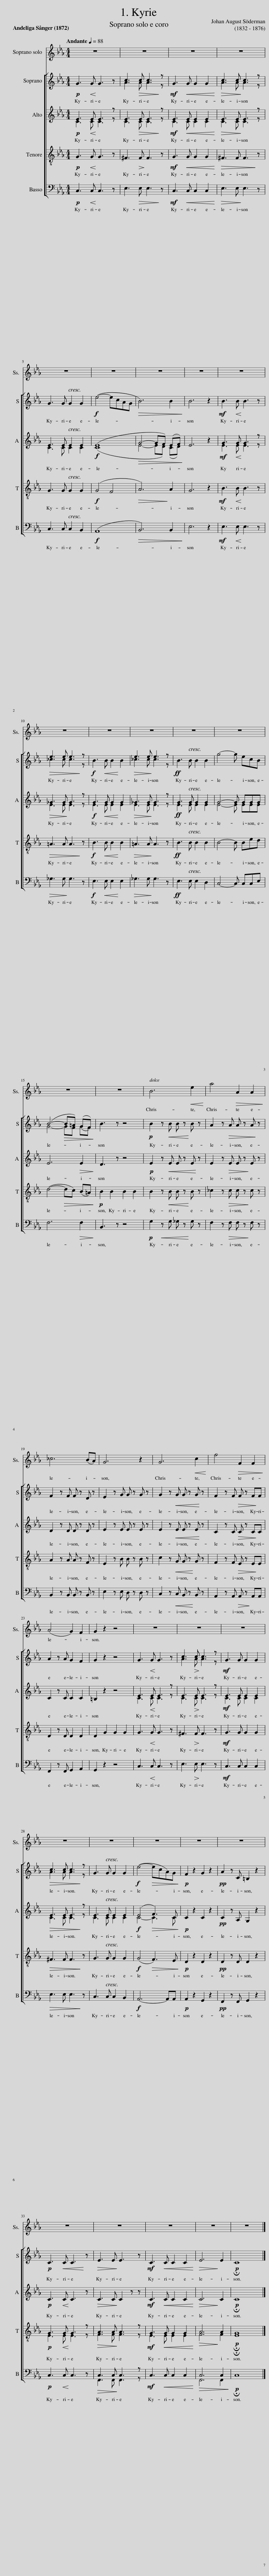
X:1
%%score 1 [ ( 2 3 ) ( 4 5 ) ( 6 7 ) ( 8 9 ) ]
L:1/8
Q:1/4=88
M:4/4
I:linebreak $
K:Cmin
V:1 treble
V:2 treble
V:3 treble
V:4 treble
V:5 treble
V:6 treble-8
V:7 treble-8
V:8 bass
V:9 bass
V:1
 z8 | z8 | z8 | z8 |$ z8 | %5
 z8 | z8 | z8 | z8 |$ z8 | %10
 z8 | z8 | z8 | z8 |$ z8 | %15
 z8 | B6!<(! e2!<)! | a4!>(! A2 A2!>)! |$ _c6 (BA) | G6 z2 | %20
 G6!<(! c2!<)! | f4!>(! F2 F2!>)! |$ (A4 G2) F2 | G2 z2 z4 | z8 | %25
 z8 | z8 |$ z8 | z8 | z8 | %30
 z8 | z8 |$ z8 | z8 | z8 | %35
 z8 | z8 |] %37
V:2
!p! G3!<(! G!<)! G3 z | c3!>(! c c3!>)! z |!mf! G3!<(! G G2 G2!<)! |!>(! c3 c!>)! c3 z |$ G3 G G2 G2 | %5
!f! (e4- ecAG |!>(! B6) B2!>)! | B6 z2 |!mf! B3!<(! B!<)! B3 z |$!>(! e3 e e3!>)! z | %10
!f! B3!<(! B B2!<)! B2 |!>(! e3 e!>)! e3 z |!ff! B3 B B2 B2 | g4- g ecB |$ (B4-!>(! B=A) ((GF))!>)! | %15
 B3 z z4 |!p! B2 z!<(! B B z!<)! B z | A2 z!>(! A A z A!>)! z |$ F2 z F F z D z | E2 z G G z G z | %20
 G2 z!<(! G G z G!<)! z | F2 z F!>(! F z F!>)!F |$ A2 z A G2 F2 | G2 z2 z4 | G3!<(! G!<)! G3 z | %25
 c3!>(! c!>)! c3 z |!mf! G3 G G2 G2 |$!>(! c3 c c3!>)! z | G3 G G2 G2 |!f! (e4-!>(! ecA)G!>)! | %30
!p! F2 z2 G2 z2 |!pp! A2 z C =B,2 z2 |$!p! C3!<(! C C3!<)! z |!>(! E3 E!>)! E3 z |!mf! C3!<(! C C2 C2!<)! | %35
!>(! E6!>)! E2 |!p! !fermata!C8 |] %37
V:3
 x8 | A3 A A3 z | x8 | A3 A A3 z |$ x8 | %5
 x8 | x8 | x8 | x8 |$ _c3 c c3 z | %10
 x8 | _c3 c c3 z | x8 | x8 |$ G4- GF GF | %15
 x8 | x8 | x8 |$ x8 | x8 | %20
 x8 | x8 |$ x8 | x8 | x8 | %25
 A3 A A3 z | x8 |$ A3 A A3 z | x8 | x8 | %30
 x8 | x8 |$ x8 | x8 | x8 | %35
 x8 | x8 |] %37
V:4
!p! E3!<(! E!<)! E3 z | E3!>(! E E3!>)! z |!mf! E3!<(! E E2 E2!<)! |!>(! E3 E!>)! E3 z |$ E3 E E2 E2 | %5
!f! (E8 |!>(! G4- GF) (EF)!>)! | E6 z2 |!mf! G3!<(! G!<)! G3 z |$!>(! _G3 G!>)! G3 z | %10
!f! G3!<(! G G2!<)! G2 |!>(! _G3 G!>)! G3 z |!ff! G3 G G2 G2 | G4- G GGG |$ E6!>(! E2!>)! | %15
 D3 z z4 |!p! E2 z!<(! E E z E!<)! z | E2 z!>(! E E z!>)! E z |$ D2 z D D z D z | E2 z E E z E z | %20
 E2 z!<(! E E z E!<)! z | C2 z C!>(! C z C!>)!C |$ C2 z C C2 C2 | =B,2 z2 z4 | E3!<(! E!<)! E3 z | %25
 E3!>(! E!>)! E3 z |!mf! E3 E E2 E2 |$!>(! E3 E E3!>)! z | E3 E E2 E2 |!f! (E4!>(! F3) C!>)! | %30
!p! C2 z2 C2 z2 |!pp! C2 z A, G,2 z2 |$!p! C3!<(! C!<)! C3 z |!>(! C3 C!>)! C2 z z |!mf! C3!<(! C C2 C2!<)! | %35
!>(! C6!>)! C2 |!p! !fermata!C8 |] %37
V:5
 C3 C C3 z | C3 C C3 z | C3 C C2 C2 | C3 C C3 z |$ C3 C C2 C2 | %5
 (C8 | E4- ED) (CD) | x8 | E3 E E3 z |$ E3 E E3 z | %10
 E3 E E2 E2 | E3 E E3 z | E3 E E2 E2 | E4- E EEE |$ x8 | %15
 x8 | x8 | x8 |$ x8 | x8 | %20
 x8 | x8 |$ x8 | x8 | C3 C C3 z | %25
 C3 C C3 z | C3 C C2 C2 |$ C3 C C3 z | C3 C C2 C2 | C4- C3 C | %30
 x8 | x8 |$ x8 | x8 | x8 | %35
 x8 | x8 |] %37
V:6
!p! G3!<(! G!<)! G3 z | ^F3!>(! F!>)! F3 z |!mf! G3!<(! G G2 G2!<)! |!>(! ^F3 F F3!>)! z |$ G3 G G2 G2 | %5
!f! (G4 F4 |!>(! A6)!>)! A2 | G6 z2 |!mf! B3!<(! B!<)! B3 z |$!>(! =A3 A A3!>)! z | %10
!f! B3!<(! B B2!<)! B2 |!>(! =A3 A!>)! A3 z |!ff! B3 B B2 B2 | B4- B Bed |$ (d4-!>(! dc) (B=A)!>)! | %15
!p! B2 B2 B2 B2 | B2 z!<(! B B z!<)! B z | _c2 z!>(! c c z!>)! c z |$ A2 z A A z F z | E2 z B B z B z | %20
 c2 z!<(! G G z!<)! G z | F2 z F!>(! E z E!>)!E |$ D2 z D D2 D2 | D2 G2 G2 G2 | G3!<(! G!<)! G3 z | %25
 ^F3!>(! F!>)! F3 z |!mf! G3 G G2 G2 |$!>(! ^F3 F F3!>)! z | G3 G G2 G2 |!f! (G4!>(! F3) E!>)! | %30
!p! D2 z2 D2 z2 |!pp! D2 z D D2 z2 |$!p! G3!<(! G!<)! G3 z |!>(! A3 A!>)! A3 z |!mf! G3!<(! G G2 G2!<)! | %35
!>(! A6!>)! A2 |!p! !fermata!G8 |] %37
V:7
 x8 | x8 | x8 | x8 |$ x8 | %5
 x8 | x8 | x8 | x8 |$ x8 | %10
 x8 | x8 | x8 | x8 |$ x8 | %15
 x8 | x8 | x8 |$ x8 | x8 | %20
 x8 | x8 |$ x8 | x8 | x8 | %25
 x8 | x8 |$ x8 | x8 | x8 | %30
 x8 | x8 |$ E3 E E3 z | F3 F F3 z | E3 E E2 E2 | %35
 F6 F2 | !fermata!E8 |] %37
V:8
!p! C,3!<(! C,!<)! C,3 z | E,3!>(! E, E,3!>)! z |!mf! C,3!<(! C, C,2 C,2!<)! |!>(! E,3 E,!>)! E,3 z |$ C,3 C, C,2 B,,2 | %5
!f! (A,,8 |!>(! B,,6) B,,2!>)! | E,6 z2 |!mf! E,3!<(! E,!<)! E,3 z |$!>(! _G,3 G,!>)! G,3 z | %10
!f! E,3!<(! E, E,2!<)! E,2 |!>(! _G,3 G,!>)! G,3 z |!ff! E,3 E, E,2 D,2 | C,4- C, C,C,E, |$ F,6!>(! F,2!>)! | %15
 B,,3 z z4 |!p! G,2!<(! z G, _G, z!<)! G, z | F,2 z!>(! F, F, z!>)! F, z |$ B,,2 z B,, B,, z B,, z | E,2 z E, D, z D, z | %20
 C,2 z!<(! C, B,, z!<)! B,, z | A,,2 z A,,!>(! A,, z!>)! A,,A,, |$ F,,2 z F,, G,,2 A,,2 | G,,2 z2 z4 | C,3!<(! C,!<)! C,3 z | %25
 E,3!>(! E,!>)! E,3 z |!mf! C,3 C, C,2 C,2 |$!>(! E,3 E, E,3!>)! z | C,3 C, C,2 B,,2 |!f! A,,6- A,,A,, | %30
!p! A,,2 z2 G,,2 z2 |!pp! F,,2 z F,, G,,2 z2 |$!p! C,3!<(! C,!<)! C,3 z |!>(! C,3 C,!>)! C,3 z |!mf! C,3!<(! C, C,2 C,2!<)! | %35
!>(! C,6 C,2!>)! |!p! !fermata!C,8 |] %37
V:9
 x8 | x8 | x8 | x8 |$ x8 | %5
 x8 | x8 | x8 | x8 |$ x8 | %10
 x8 | x8 | x8 | x8 |$ x8 | %15
 x8 | x8 | x8 |$ x8 | x8 | %20
 x8 | x8 |$ x8 | x8 | x8 | %25
 x8 | x8 |$ x8 | x8 | x8 | %30
 x8 | x8 |$ x8 | F,,3 F,, F,,3 z | x8 | %35
 F,,6 F,,2 | x8 |] %37
